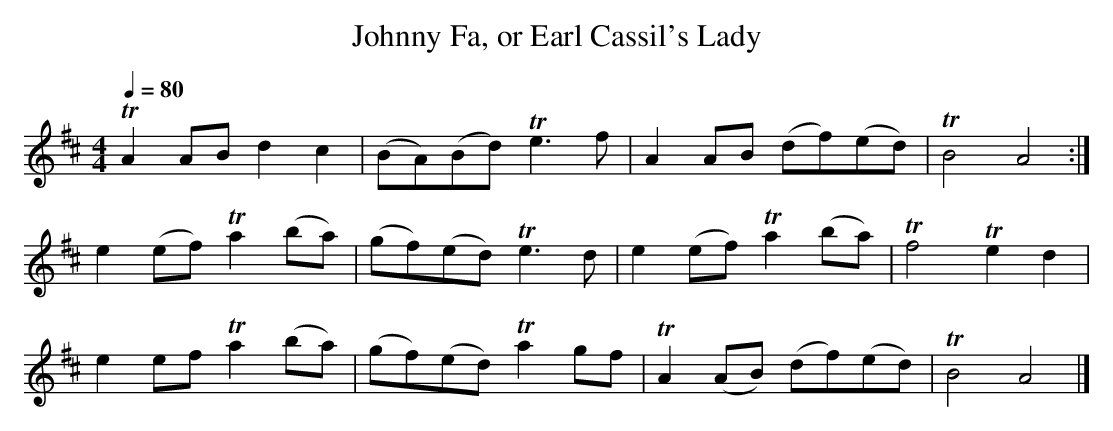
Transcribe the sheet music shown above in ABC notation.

X:1
T:Johnny Fa, or Earl Cassil's Lady
M:4/4
L:1/8
Q:1/4=80
K:A Mixolydian % dorian (one sharp) signature in MS
TA2AB    d2 c2 |(BA)(Bd) Te3 f| A2 AB  (df)(ed)|TB4  A4 :|
 e2(ef) Ta2(ba)|(gf)(ed) Te3 d| e2(ef) Ta2 (ba)|Tf4 Te2d2|
 e2 ef  Ta2(ba)|(gf)(ed) Ta2gf|TA2(AB) (df)(ed)|TB4  A4 |]
